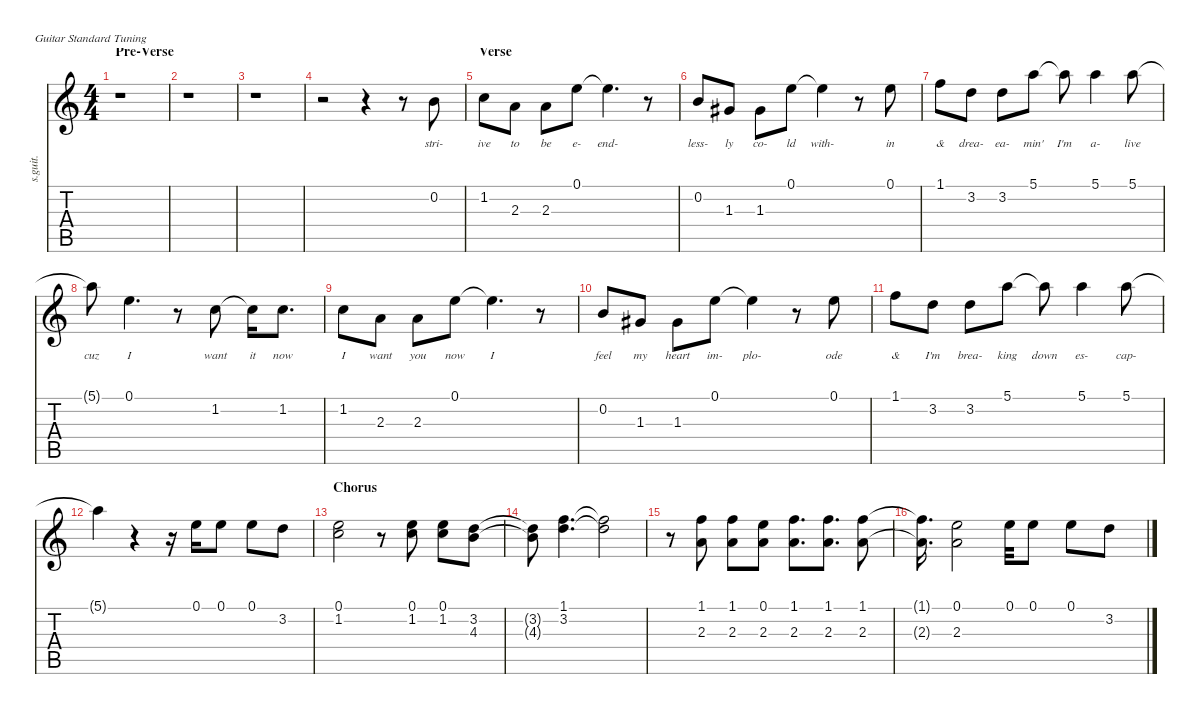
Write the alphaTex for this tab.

\defaultSystemsLayout 4
\hideDynamics
\bracketExtendMode nobrackets
\track ("Matt Bellamy  - Vocals" "s.guit.") {instrument tenorsax}
\staff {score tabs}
\tuning (E4 B3 G3 D3 A2 E2)
\displaytranspose 12
\ts (4 4)
\section ("" "Pre-Verse")
\tempo (93 hide)
\clef g2
\ks c
r.1{dy f} |
r.1 |
r.1 |
r.2 r.4 r.8 0.2.8{lyrics (0 "stri-") lyrics (1 "") lyrics (2 "") lyrics (3 "") lyrics (4 "")} |
\section ("" "Verse")
1.2.8{lyrics (0 "ive") lyrics (1 "") lyrics (2 "") lyrics (3 "") lyrics (4 "")} 2.3.8{lyrics (0 "to") lyrics (1 "") lyrics (2 "") lyrics (3 "") lyrics (4 "")} 2.3.8{lyrics (0 "be") lyrics (1 "") lyrics (2 "") lyrics (3 "") lyrics (4 "")} 0.1.8{lyrics (0 "e-") lyrics (1 "") lyrics (2 "") lyrics (3 "") lyrics (4 "")} 0.1{t}.4{d lyrics (0 "end-") lyrics (1 "") lyrics (2 "") lyrics (3 "") lyrics (4 "")} r.8 |
0.2.8{lyrics (0 "less-") lyrics (1 "") lyrics (2 "") lyrics (3 "") lyrics (4 "")} 1.3{acc #}.8{lyrics (0 "ly") lyrics (1 "") lyrics (2 "") lyrics (3 "") lyrics (4 "")} 1.3{acc #}.8{lyrics (0 "co-") lyrics (1 "") lyrics (2 "") lyrics (3 "") lyrics (4 "")} 0.1.8{lyrics (0 "ld") lyrics (1 "") lyrics (2 "") lyrics (3 "") lyrics (4 "")} 0.1{t}.4{lyrics (0 "with-") lyrics (1 "") lyrics (2 "") lyrics (3 "") lyrics (4 "")} r.8 0.1.8{lyrics (0 "in") lyrics (1 "") lyrics (2 "") lyrics (3 "") lyrics (4 "")} |
1.1.8{lyrics (0 "&") lyrics (1 "") lyrics (2 "") lyrics (3 "") lyrics (4 "")} 3.2.8{lyrics (0 "drea-") lyrics (1 "") lyrics (2 "") lyrics (3 "") lyrics (4 "")} 3.2.8{lyrics (0 "ea-") lyrics (1 "") lyrics (2 "") lyrics (3 "") lyrics (4 "")} 5.1.8{lyrics (0 "min'") lyrics (1 "") lyrics (2 "") lyrics (3 "") lyrics (4 "")} 5.1{t}.8{lyrics (0 "I'm") lyrics (1 "") lyrics (2 "") lyrics (3 "") lyrics (4 "")} 5.1.4{lyrics (0 "a-") lyrics (1 "") lyrics (2 "") lyrics (3 "") lyrics (4 "")} 5.1.8{lyrics (0 "live") lyrics (1 "") lyrics (2 "") lyrics (3 "") lyrics (4 "")} |
5.1{t}.8{lyrics (0 "cuz") lyrics (1 "") lyrics (2 "") lyrics (3 "") lyrics (4 "")} 0.1.4{d lyrics (0 "I") lyrics (1 "") lyrics (2 "") lyrics (3 "") lyrics (4 "")} r.8 1.2.8{lyrics (0 "want") lyrics (1 "") lyrics (2 "") lyrics (3 "") lyrics (4 "")} 1.2{t}.16{lyrics (0 "it") lyrics (1 "") lyrics (2 "") lyrics (3 "") lyrics (4 "")} 1.2.8{d lyrics (0 "now") lyrics (1 "") lyrics (2 "") lyrics (3 "") lyrics (4 "")} |
1.2.8{lyrics (0 "I") lyrics (1 "") lyrics (2 "") lyrics (3 "") lyrics (4 "")} 2.3.8{lyrics (0 "want") lyrics (1 "") lyrics (2 "") lyrics (3 "") lyrics (4 "")} 2.3.8{lyrics (0 "you") lyrics (1 "") lyrics (2 "") lyrics (3 "") lyrics (4 "")} 0.1.8{lyrics (0 "now") lyrics (1 "") lyrics (2 "") lyrics (3 "") lyrics (4 "")} 0.1{t}.4{d lyrics (0 "I") lyrics (1 "") lyrics (2 "") lyrics (3 "") lyrics (4 "")} r.8 |
0.2.8{lyrics (0 "feel") lyrics (1 "") lyrics (2 "") lyrics (3 "") lyrics (4 "")} 1.3{acc #}.8{lyrics (0 "my") lyrics (1 "") lyrics (2 "") lyrics (3 "") lyrics (4 "")} 1.3{acc #}.8{lyrics (0 "heart") lyrics (1 "") lyrics (2 "") lyrics (3 "") lyrics (4 "")} 0.1.8{lyrics (0 "im-") lyrics (1 "") lyrics (2 "") lyrics (3 "") lyrics (4 "")} 0.1{t}.4{lyrics (0 "plo-") lyrics (1 "") lyrics (2 "") lyrics (3 "") lyrics (4 "")} r.8 0.1.8{lyrics (0 "ode") lyrics (1 "") lyrics (2 "") lyrics (3 "") lyrics (4 "")} |
1.1.8{lyrics (0 "&") lyrics (1 "") lyrics (2 "") lyrics (3 "") lyrics (4 "")} 3.2.8{lyrics (0 "I'm") lyrics (1 "") lyrics (2 "") lyrics (3 "") lyrics (4 "")} 3.2.8{lyrics (0 "brea-") lyrics (1 "") lyrics (2 "") lyrics (3 "") lyrics (4 "")} 5.1.8{lyrics (0 "king") lyrics (1 "") lyrics (2 "") lyrics (3 "") lyrics (4 "")} 5.1{t}.8{lyrics (0 "down") lyrics (1 "") lyrics (2 "") lyrics (3 "") lyrics (4 "")} 5.1.4{lyrics (0 "es-") lyrics (1 "") lyrics (2 "") lyrics (3 "") lyrics (4 "")} 5.1.8{lyrics (0 "cap-") lyrics (1 "") lyrics (2 "") lyrics (3 "") lyrics (4 "")} |
5.1{t}.4{lyrics (0 "") lyrics (1 "") lyrics (2 "") lyrics (3 "") lyrics (4 "")} r.4 r.16 0.1.16{lyrics (0 "") lyrics (1 "") lyrics (2 "") lyrics (3 "") lyrics (4 "")} 0.1.8{lyrics (0 "") lyrics (1 "") lyrics (2 "") lyrics (3 "") lyrics (4 "")} 0.1.8{lyrics (0 "") lyrics (1 "") lyrics (2 "") lyrics (3 "") lyrics (4 "")} 3.2.8{lyrics (0 "") lyrics (1 "") lyrics (2 "") lyrics (3 "") lyrics (4 "")} |
\section ("" "Chorus")
(0.1 1.2).2{lyrics (0 "") lyrics (1 "") lyrics (2 "") lyrics (3 "") lyrics (4 "") dy fff} r.8 (0.1 1.2).8{lyrics (0 "") lyrics (1 "") lyrics (2 "") lyrics (3 "") lyrics (4 "")} (0.1 1.2).8{lyrics (0 "") lyrics (1 "") lyrics (2 "") lyrics (3 "") lyrics (4 "")} (3.2 4.3).8{lyrics (0 "") lyrics (1 "") lyrics (2 "") lyrics (3 "") lyrics (4 "")} |
(3.2{t} 4.3{t}).8{lyrics (0 "") lyrics (1 "") lyrics (2 "") lyrics (3 "") lyrics (4 "") dy f} (1.1 3.2).4{d lyrics (0 "") lyrics (1 "") lyrics (2 "") lyrics (3 "") lyrics (4 "") dy fff} (1.1{t} 3.2{t}).2{lyrics (0 "") lyrics (1 "") lyrics (2 "") lyrics (3 "") lyrics (4 "") dy f} |
r.8 (1.1 2.3).8{lyrics (0 "") lyrics (1 "") lyrics (2 "") lyrics (3 "") lyrics (4 "") dy fff} (1.1 2.3).8{lyrics (0 "") lyrics (1 "") lyrics (2 "") lyrics (3 "") lyrics (4 "")} (0.1 2.3).8{lyrics (0 "") lyrics (1 "") lyrics (2 "") lyrics (3 "") lyrics (4 "")} (1.1 2.3).8{d lyrics (0 "") lyrics (1 "") lyrics (2 "") lyrics (3 "") lyrics (4 "")} (1.1 2.3).8{d lyrics (0 "") lyrics (1 "") lyrics (2 "") lyrics (3 "") lyrics (4 "")} (1.1 2.3).8{lyrics (0 "") lyrics (1 "") lyrics (2 "") lyrics (3 "") lyrics (4 "")} |
(1.1{t} 2.3{t}).16{d lyrics (0 "") lyrics (1 "") lyrics (2 "") lyrics (3 "") lyrics (4 "") dy f} (0.1 2.3).2{lyrics (0 "") lyrics (1 "") lyrics (2 "") lyrics (3 "") lyrics (4 "") dy fff} 0.1.32{lyrics (0 "") lyrics (1 "") lyrics (2 "") lyrics (3 "") lyrics (4 "")} 0.1.8{lyrics (0 "") lyrics (1 "") lyrics (2 "") lyrics (3 "") lyrics (4 "")} 0.1.8{lyrics (0 "") lyrics (1 "") lyrics (2 "") lyrics (3 "") lyrics (4 "")} 3.2.8{lyrics (0 "") lyrics (1 "") lyrics (2 "") lyrics (3 "") lyrics (4 "")}
